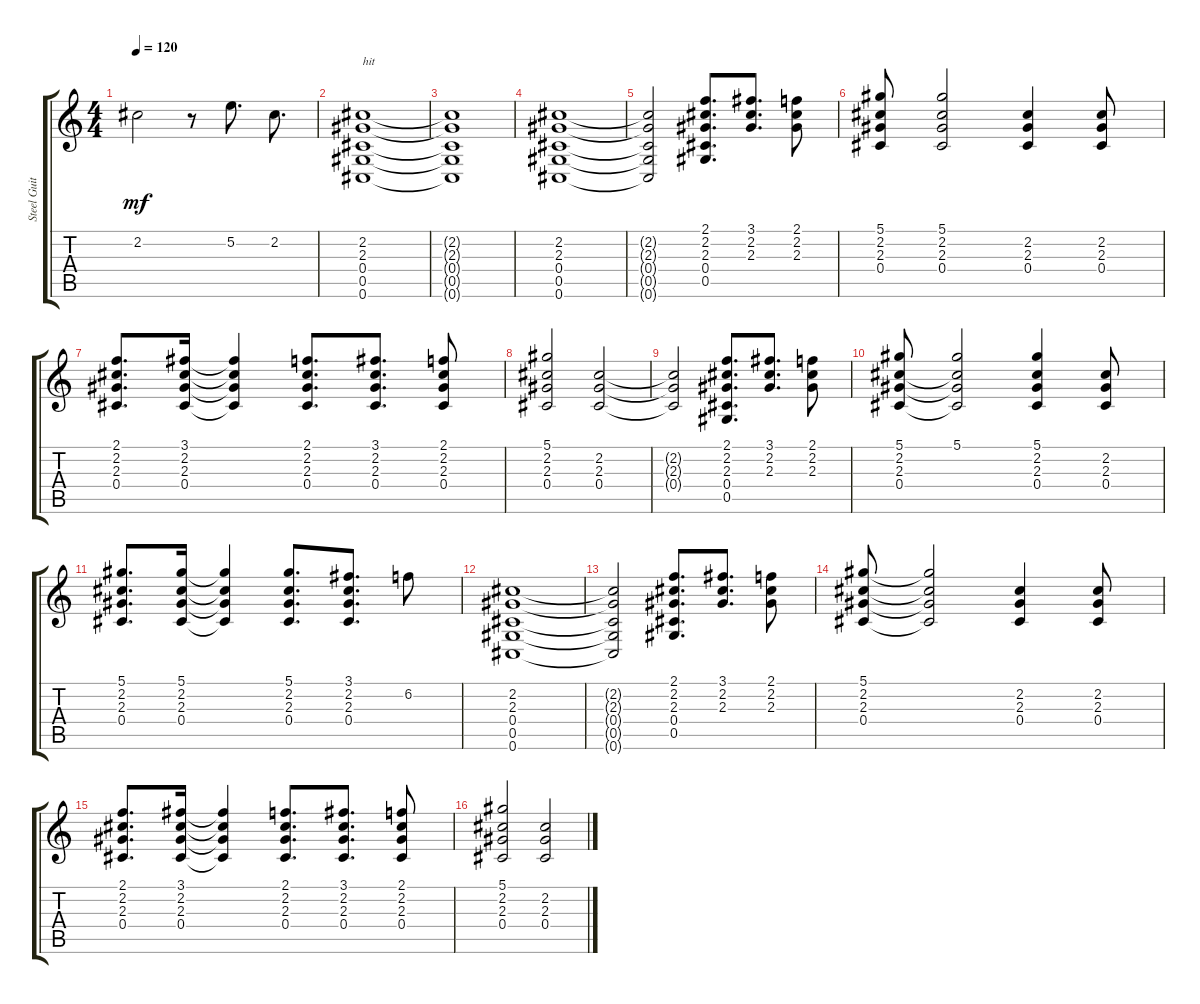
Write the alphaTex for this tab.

\track ("Steel Guitar" "Steel Guit") {instrument acousticguitarsteel}
\staff {score tabs}
\tuning (Eb4 B3 Gb3 Db3 Ab2 Db2) {hide}
\ts (4 4)
\tempo 120
\clef g2
\ks c
2.2{t}.2{dy mf} r.8 5.2.8{d} 2.2.8{d} |
(2.2 2.3 0.4 0.5 0.6).1{txt "hit"} |
(2.2{t} 2.3{t} 0.4{t} 0.5{t} 0.6{t}).1 |
(2.2 2.3 0.4 0.5 0.6).1 |
(2.2{t} 2.3{t} 0.4{t} 0.5{t} 0.6{t}).2 (2.1 2.2 2.3 0.4 0.5).8{d} (3.1 2.2 2.3).8{d} (2.1 2.2 2.3).8 |
(5.1 2.2 2.3 0.4).8 (5.1 2.2 2.3 0.4).2 (2.2 2.3 0.4).4 (2.2 2.3 0.4).8 |
(2.1 2.2 2.3 0.4).8{d} (3.1 2.2 2.3 0.4).16 (3.1{t} 2.2{t} 2.3{t} 0.4{t}).4 (2.1 2.2 2.3 0.4).8{d} (3.1 2.2 2.3 0.4).8{d} (2.1 2.2 2.3 0.4).8 |
(5.1 2.2 2.3 0.4).2 (2.2 2.3 0.4).2 |
(2.2{t} 2.3{t} 0.4{t}).2 (2.1 2.2 2.3 0.4 0.5).8{d} (3.1 2.2 2.3).8{d} (2.1 2.2 2.3).8 |
(5.1 2.2 2.3 0.4).8 (5.1 2.2{t} 2.3{t} 0.4{t}).2 (5.1 2.2 2.3 0.4).4 (2.2 2.3 0.4).8 |
(5.1 2.2 2.3 0.4).8{d} (5.1 2.2 2.3 0.4).16 (5.1{t} 2.2{t} 2.3{t} 0.4{t}).4 (5.1 2.2 2.3 0.4).8{d} (3.1 2.2 2.3 0.4).8{d} 6.2.8 |
(2.2 2.3 0.4 0.5 0.6).1 |
(2.2{t} 2.3{t} 0.4{t} 0.5{t} 0.6{t}).2 (2.1 2.2 2.3 0.4 0.5).8{d} (3.1 2.2 2.3).8{d} (2.1 2.2 2.3).8 |
(5.1 2.2 2.3 0.4).8 (5.1{t} 2.2{t} 2.3{t} 0.4{t}).2 (2.2 2.3 0.4).4 (2.2 2.3 0.4).8 |
(2.1 2.2 2.3 0.4).8{d} (3.1 2.2 2.3 0.4).16 (3.1{t} 2.2{t} 2.3{t} 0.4{t}).4 (2.1 2.2 2.3 0.4).8{d} (3.1 2.2 2.3 0.4).8{d} (2.1 2.2 2.3 0.4).8 |
(5.1 2.2 2.3 0.4).2 (2.2 2.3 0.4).2
